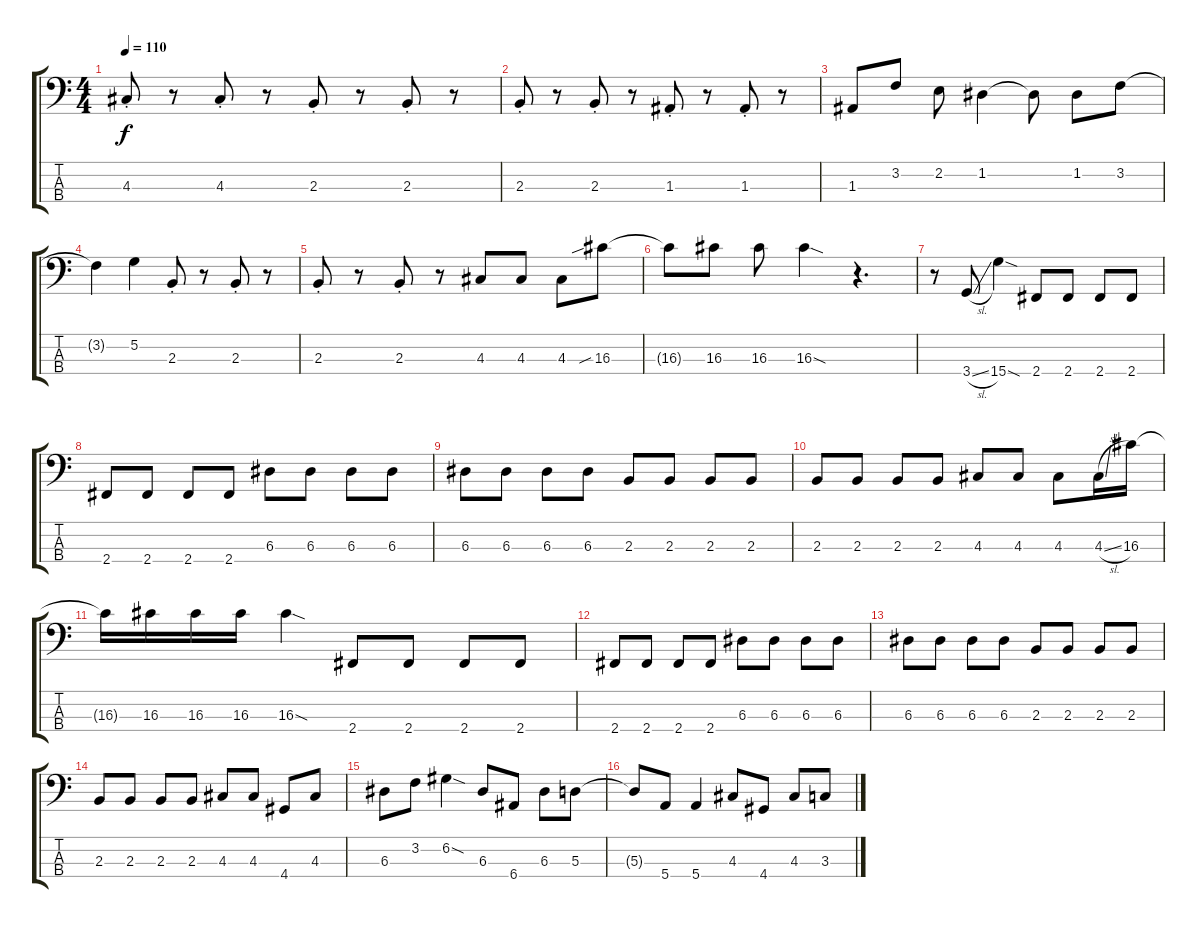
\track "" {instrument electricbassfinger}
\staff {score tabs}
\tuning (G2 D2 A1 E1) {hide}
\ts (4 4)
\tempo 110
\clef f4
\ks c
4.3{st}.8{dy f} r.8 4.3{st}.8 r.8 2.3{st}.8 r.8 2.3{st}.8 r.8 |
2.3{st}.8 r.8 2.3{st}.8 r.8 1.3{st}.8 r.8 1.3{st}.8 r.8 |
1.3.8 3.2.8 2.2.8 1.2.4 1.2{t}.8 1.2.8 3.2.8 |
3.2{t}.4 5.2.4 2.3{st}.8 r.8 2.3{st}.8 r.8 |
2.3{st}.8 r.8 2.3{st}.8 r.8 4.3.8 4.3.8 4.3.8 16.3{sib}.8 |
16.3{t}.8 16.3.8 16.3.8 16.3{sod}.4 r.4{d} |
r.8 3.4{sl}.8 15.4{sod}.4 2.4.8 2.4.8 2.4.8 2.4.8 |
2.4.8 2.4.8 2.4.8 2.4.8 6.3.8 6.3.8 6.3.8 6.3.8 |
6.3.8 6.3.8 6.3.8 6.3.8 2.3.8 2.3.8 2.3.8 2.3.8 |
2.3.8 2.3.8 2.3.8 2.3.8 4.3.8 4.3.8 4.3.8 4.3{sl}.16 16.3.16 |
16.3{t}.16 16.3.16 16.3.16 16.3.16 16.3{sod}.4 2.4.8 2.4.8 2.4.8 2.4.8 |
2.4.8 2.4.8 2.4.8 2.4.8 6.3.8 6.3.8 6.3.8 6.3.8 |
6.3.8 6.3.8 6.3.8 6.3.8 2.3.8 2.3.8 2.3.8 2.3.8 |
2.3.8 2.3.8 2.3.8 2.3.8 4.3.8 4.3.8 4.4.8 4.3.8 |
6.3.8 3.2.8 6.2{sod}.4 6.3.8 6.4.8 6.3.8 5.3.8 |
5.3{t}.8 5.4.8 5.4.4 4.3.8 4.4.8 4.3.8 3.3.8
